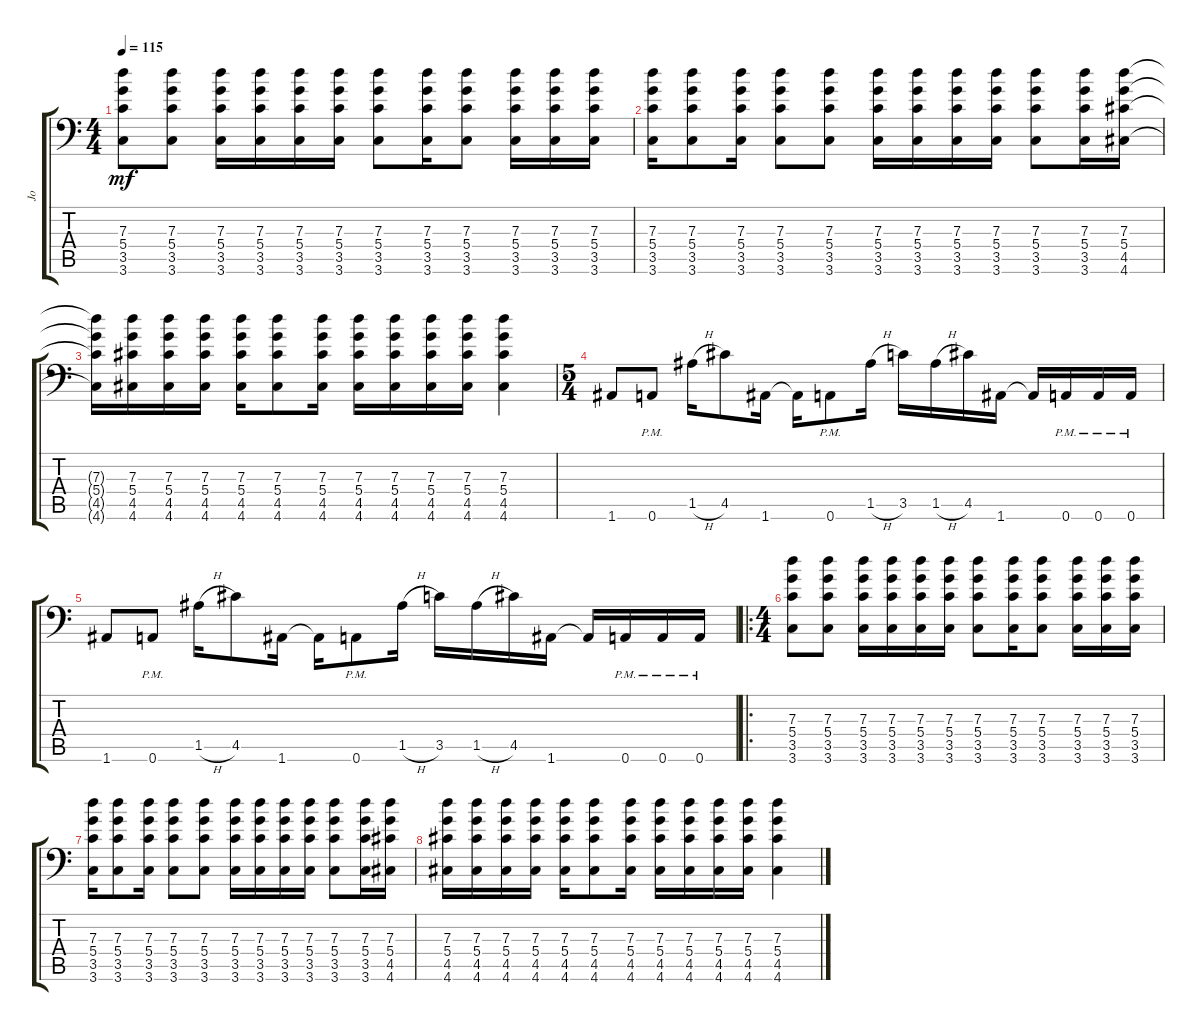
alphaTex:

\track ("Jo" "Jo") {instrument distortionguitar}
\staff {score tabs}
\tuning (E4 B3 G3 D3 A2 A1) {hide}
\ts (4 4)
\tempo 115
\clef f4
\ks c
(7.3 5.4 3.5 3.6).8{dy mf} (7.3 5.4 3.5 3.6).8 (7.3 5.4 3.5 3.6).16 (7.3 5.4 3.5 3.6).16 (7.3 5.4 3.5 3.6).16 (7.3 5.4 3.5 3.6).16 (7.3 5.4 3.5 3.6).8 (7.3 5.4 3.5 3.6).16 (7.3 5.4 3.5 3.6).8 (7.3 5.4 3.5 3.6).16 (7.3 5.4 3.5 3.6).16 (7.3 5.4 3.5 3.6).16 |
(7.3 5.4 3.5 3.6).16 (7.3 5.4 3.5 3.6).8 (7.3 5.4 3.5 3.6).16 (7.3 5.4 3.5 3.6).8 (7.3 5.4 3.5 3.6).8 (7.3 5.4 3.5 3.6).16 (7.3 5.4 3.5 3.6).16 (7.3 5.4 3.5 3.6).16 (7.3 5.4 3.5 3.6).16 (7.3 5.4 3.5 3.6).8 (7.3 5.4 3.5 3.6).16 (7.3 5.4 4.5 4.6).16 |
(7.3{t} 5.4{t} 4.5{t} 4.6{t}).16 (7.3 5.4 4.5 4.6).16 (7.3 5.4 4.5 4.6).16 (7.3 5.4 4.5 4.6).16 (7.3 5.4 4.5 4.6).16 (7.3 5.4 4.5 4.6).8 (7.3 5.4 4.5 4.6).16 (7.3 5.4 4.5 4.6).16 (7.3 5.4 4.5 4.6).16 (7.3 5.4 4.5 4.6).16 (7.3 5.4 4.5 4.6).16 (7.3 5.4 4.5 4.6).4 |
\ts (5 4)
1.6.8 0.6{pm}.8 1.5{h}.16 4.5.8 1.6.16 1.6{t}.16 0.6{pm}.8 1.5{h}.16 3.5.16 1.5{h}.16 4.5.16 1.6.16 1.6{t}.16 0.6{pm}.16 0.6{pm}.16 0.6{pm}.16 |
1.6.8 0.6{pm}.8 1.5{h}.16 4.5.8 1.6.16 1.6{t}.16 0.6{pm}.8 1.5{h}.16 3.5.16 1.5{h}.16 4.5.16 1.6.16 1.6{t}.16 0.6{pm}.16 0.6{pm}.16 0.6{pm}.16 |
\ro
\ts (4 4)
(7.3 5.4 3.5 3.6).8 (7.3 5.4 3.5 3.6).8 (7.3 5.4 3.5 3.6).16 (7.3 5.4 3.5 3.6).16 (7.3 5.4 3.5 3.6).16 (7.3 5.4 3.5 3.6).16 (7.3 5.4 3.5 3.6).8 (7.3 5.4 3.5 3.6).16 (7.3 5.4 3.5 3.6).8 (7.3 5.4 3.5 3.6).16 (7.3 5.4 3.5 3.6).16 (7.3 5.4 3.5 3.6).16 |
(7.3 5.4 3.5 3.6).16 (7.3 5.4 3.5 3.6).8 (7.3 5.4 3.5 3.6).16 (7.3 5.4 3.5 3.6).8 (7.3 5.4 3.5 3.6).8 (7.3 5.4 3.5 3.6).16 (7.3 5.4 3.5 3.6).16 (7.3 5.4 3.5 3.6).16 (7.3 5.4 3.5 3.6).16 (7.3 5.4 3.5 3.6).8 (7.3 5.4 3.5 3.6).16 (7.3 5.4 4.5 4.6).16 |
(7.3 5.4 4.5 4.6).16 (7.3 5.4 4.5 4.6).16 (7.3 5.4 4.5 4.6).16 (7.3 5.4 4.5 4.6).16 (7.3 5.4 4.5 4.6).16 (7.3 5.4 4.5 4.6).8 (7.3 5.4 4.5 4.6).16 (7.3 5.4 4.5 4.6).16 (7.3 5.4 4.5 4.6).16 (7.3 5.4 4.5 4.6).16 (7.3 5.4 4.5 4.6).16 (7.3 5.4 4.5 4.6).4
